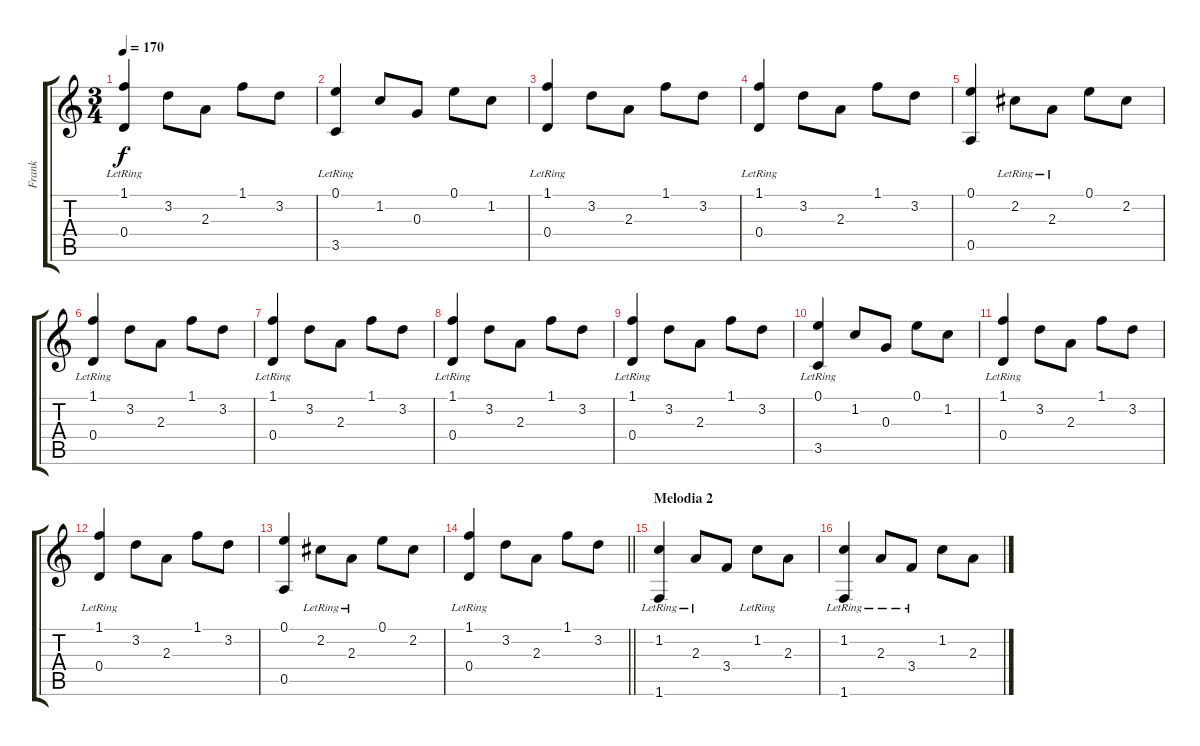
\track ("Frank" "Frank") {instrument acousticguitarsteel}
\staff {score tabs}
\tuning (E4 B3 G3 D3 A2 E2) {hide}
\ts (3 4)
\tempo 170
\clef g2
\ks c
(1.1 0.4{lr}).4{dy f} 3.2.8 2.3.8 1.1.8 3.2.8 |
(0.1 3.5{lr}).4 1.2.8 0.3.8 0.1.8 1.2.8 |
(1.1 0.4{lr}).4 3.2.8 2.3.8 1.1.8 3.2.8 |
(1.1 0.4{lr}).4 3.2.8 2.3.8 1.1.8 3.2.8 |
(0.1 0.5).4 2.2{lr}.8 2.3{lr}.8 0.1.8 2.2.8 |
(1.1 0.4{lr}).4 3.2.8 2.3.8 1.1.8 3.2.8 |
(1.1 0.4{lr}).4 3.2.8 2.3.8 1.1.8 3.2.8 |
(1.1 0.4{lr}).4 3.2.8 2.3.8 1.1.8 3.2.8 |
(1.1 0.4{lr}).4 3.2.8 2.3.8 1.1.8 3.2.8 |
(0.1 3.5{lr}).4 1.2.8 0.3.8 0.1.8 1.2.8 |
(1.1 0.4{lr}).4 3.2.8 2.3.8 1.1.8 3.2.8 |
(1.1 0.4{lr}).4 3.2.8 2.3.8 1.1.8 3.2.8 |
(0.1 0.5).4 2.2{lr}.8 2.3{lr}.8 0.1.8 2.2.8 |
\barLineRight lightlight
(1.1 0.4{lr}).4 3.2.8 2.3.8 1.1.8 3.2.8 |
\section ("" "Melodia 2")
(1.2{lr} 1.6{lr}).4 2.3{lr}.8 3.4.8 1.2{lr}.8 2.3.8 |
(1.2{lr} 1.6{lr}).4 2.3{lr}.8 3.4{lr}.8 1.2.8 2.3.8
